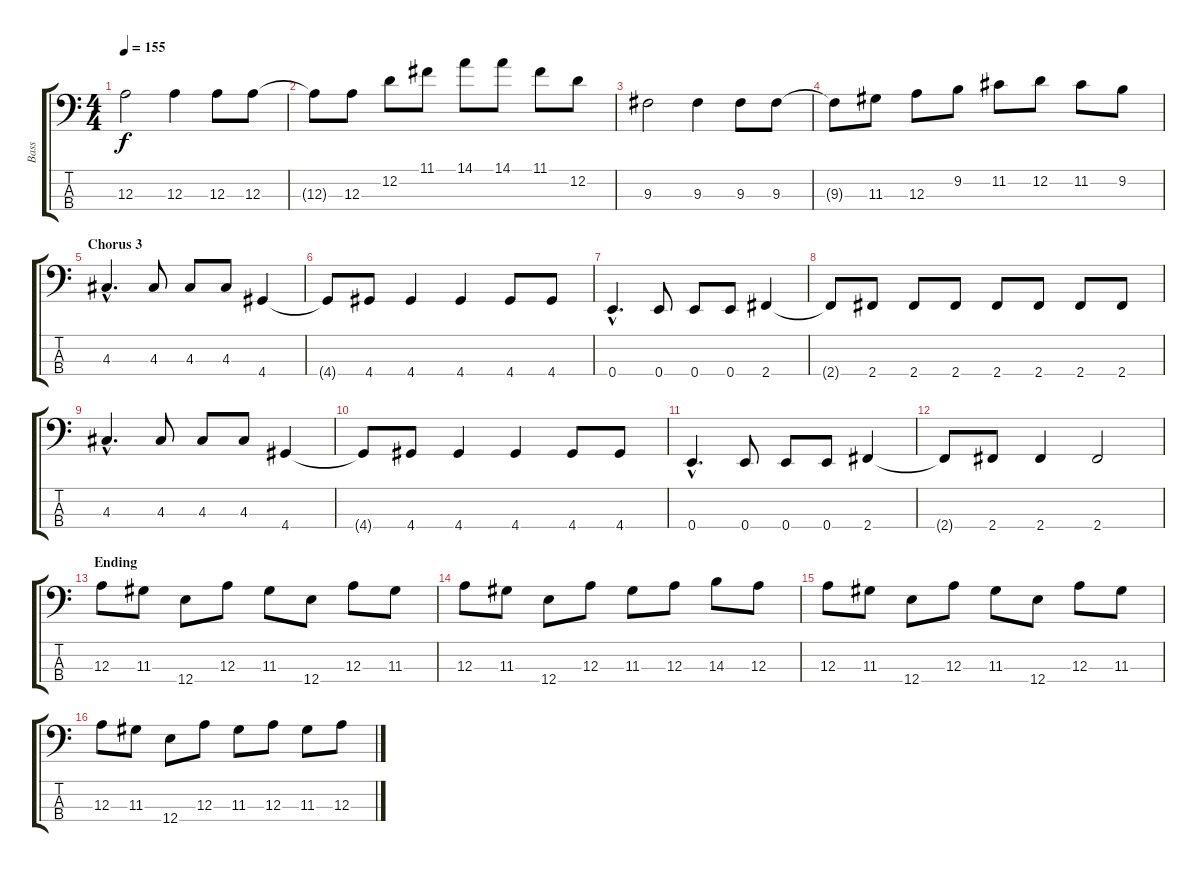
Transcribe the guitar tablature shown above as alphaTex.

\track ("Bass" "Bass") {instrument electricbassfinger}
\staff {score tabs}
\tuning (G2 D2 A1 E1) {hide}
\ts (4 4)
\tempo 155
\clef f4
\ks c
12.3.2{dy f} 12.3.4 12.3.8 12.3.8 |
12.3{t}.8 12.3.8 12.2.8 11.1.8 14.1.8 14.1.8 11.1.8 12.2.8 |
9.3.2 9.3.4 9.3.8 9.3.8 |
9.3{t}.8 11.3.8 12.3.8 9.2.8 11.2.8 12.2.8 11.2.8 9.2.8 |
\section ("" "Chorus 3")
4.3{hac}.4{d} 4.3.8 4.3.8 4.3.8 4.4.4 |
4.4{t}.8 4.4.8 4.4.4 4.4.4 4.4.8 4.4.8 |
0.4{hac}.4{d} 0.4.8 0.4.8 0.4.8 2.4.4 |
2.4{t}.8 2.4.8 2.4.8 2.4.8 2.4.8 2.4.8 2.4.8 2.4.8 |
4.3{hac}.4{d} 4.3.8 4.3.8 4.3.8 4.4.4 |
4.4{t}.8 4.4.8 4.4.4 4.4.4 4.4.8 4.4.8 |
0.4{hac}.4{d} 0.4.8 0.4.8 0.4.8 2.4.4 |
2.4{t}.8 2.4.8 2.4.4 2.4.2 |
\section ("" "Ending")
12.3.8 11.3.8 12.4.8 12.3.8 11.3.8 12.4.8 12.3.8 11.3.8 |
12.3.8 11.3.8 12.4.8 12.3.8 11.3.8 12.3.8 14.3.8 12.3.8 |
12.3.8 11.3.8 12.4.8 12.3.8 11.3.8 12.4.8 12.3.8 11.3.8 |
12.3.8 11.3.8 12.4.8 12.3.8 11.3.8 12.3.8 11.3.8 12.3.8
